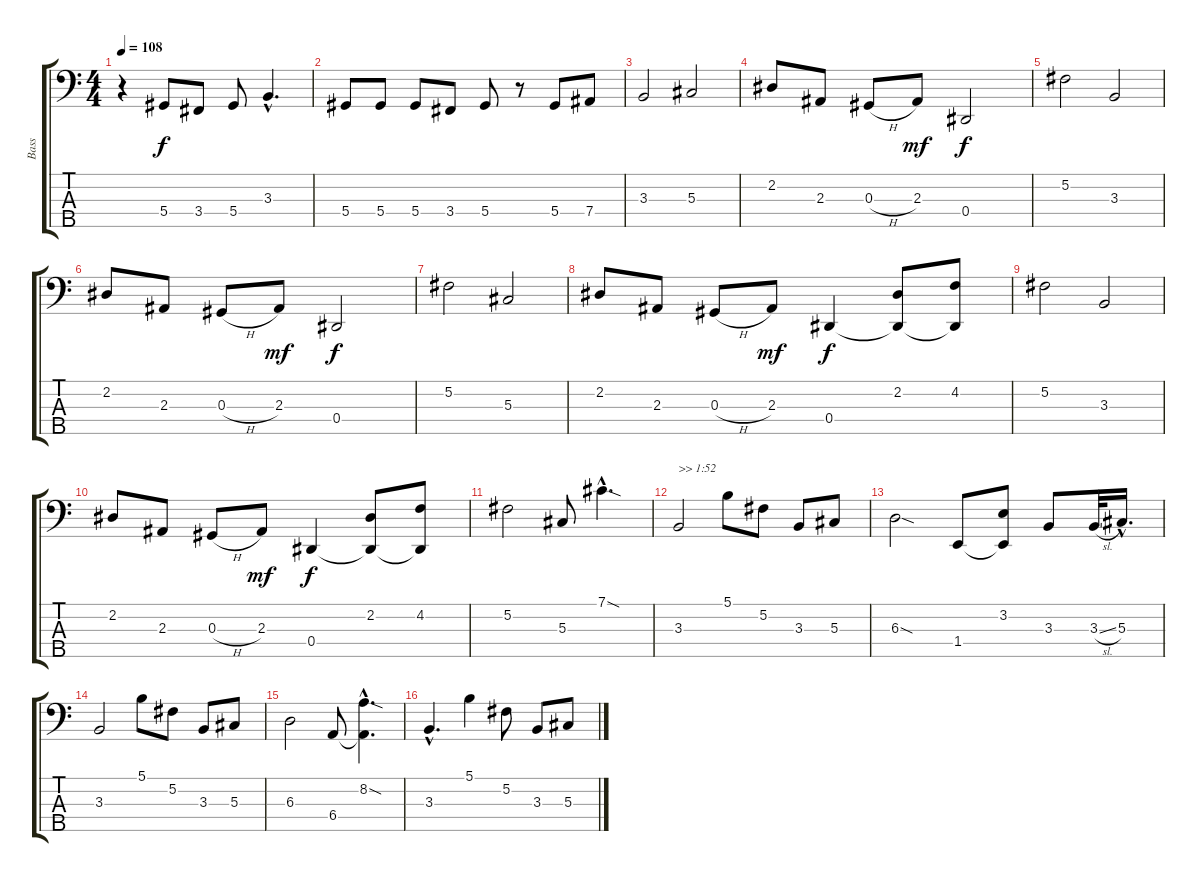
\track ("Bass" "Bass") {instrument electricbassfinger}
\staff {score tabs}
\tuning (Gb2 Db2 Ab1 Eb1 Bb0) {hide}
\ts (4 4)
\tempo 108
\clef f4
\ks c
r.4{dy f} 5.4.8 3.4.8 5.4.8 3.3{hac}.4{d} |
5.4.8 5.4.8 5.4.8 3.4.8 5.4.8 r.8 5.4.8 7.4.8 |
3.3.2 5.3.2 |
2.2.8 2.3.8 0.3{h}.8 2.3.8{dy mf} 0.4.2{dy f} |
5.2.2 3.3.2 |
2.2.8 2.3.8 0.3{h}.8 2.3.8{dy mf} 0.4.2{dy f} |
5.2.2 5.3.2 |
2.2.8 2.3.8 0.3{h}.8 2.3.8{dy mf} 0.4.4{dy f} (2.2 0.4{t}).8 (4.2 0.4{t}).8 |
5.2.2 3.3.2 |
2.2.8 2.3.8 0.3{h}.8 2.3.8{dy mf} 0.4.4{dy f} (2.2 0.4{t}).8 (4.2 0.4{t}).8 |
5.2.2 5.3.8 7.1{sod hac}.4{d} |
3.3.2{txt ">> 1:52"} 5.1.8 5.2.8 3.3.8 5.3.8 |
6.3{sod}.2 1.4.8 (3.2 1.4{t}).8 3.3.8 3.3{sl}.32 5.3{hac}.16{d} |
3.3.2 5.1.8 5.2.8 3.3.8 5.3.8 |
6.3.2 6.4.8 (8.2{sod hac} 6.4{hac t}).4{d} |
3.3{hac}.4{d} 5.1.4 5.2.8 3.3.8 5.3.8
